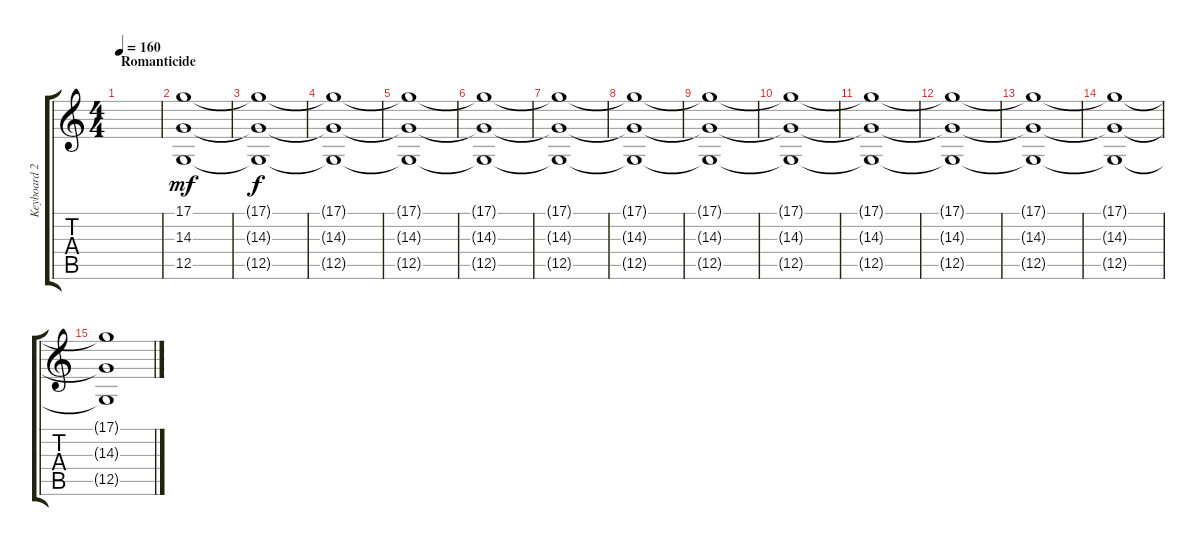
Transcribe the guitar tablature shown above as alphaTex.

\track ("Keyboard 2" "Keyboard 2") {instrument stringensemble1}
\staff {score tabs}
\tuning (D4 A3 F3 C3 G2 D2) {hide}
\ts (4 4)
\section ("" "Romanticide")
\tempo 160
\clef g2
\ks c
|
(17.1 14.3 12.5).1{dy mf volume 6} |
(17.1{t} 14.3{t} 12.5{t}).1{dy f} |
(17.1{t} 14.3{t} 12.5{t}).1 |
(17.1{t} 14.3{t} 12.5{t}).1 |
(17.1{t} 14.3{t} 12.5{t}).1 |
(17.1{t} 14.3{t} 12.5{t}).1 |
(17.1{t} 14.3{t} 12.5{t}).1 |
(17.1{t} 14.3{t} 12.5{t}).1 |
(17.1{t} 14.3{t} 12.5{t}).1 |
(17.1{t} 14.3{t} 12.5{t}).1 |
(17.1{t} 14.3{t} 12.5{t}).1 |
(17.1{t} 14.3{t} 12.5{t}).1 |
(17.1{t} 14.3{t} 12.5{t}).1 |
(17.1{t} 14.3{t} 12.5{t}).1
